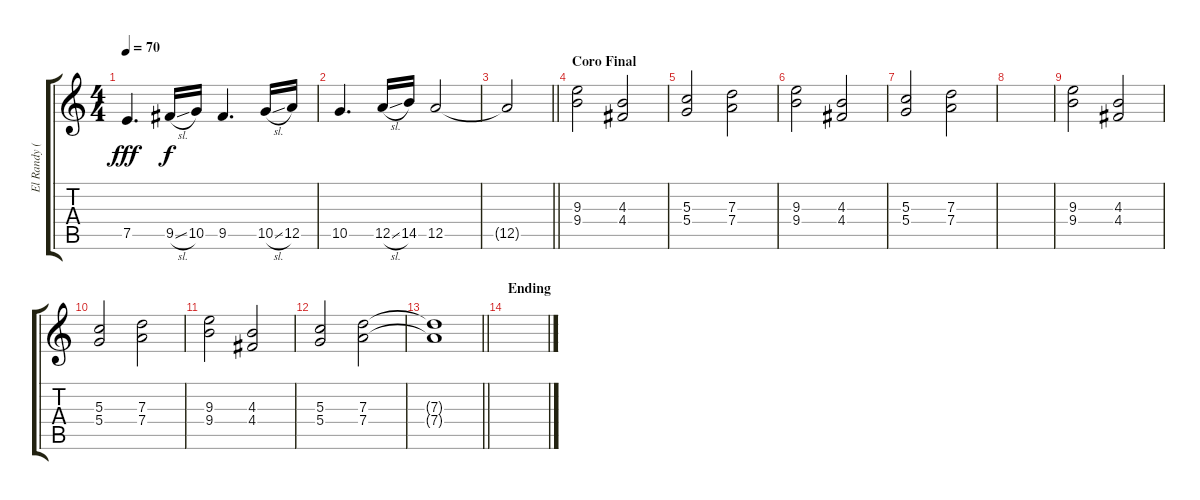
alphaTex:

\track ("El Randy (otra vez)" "El Randy (") {instrument overdrivenguitar}
\staff {score tabs}
\tuning (E4 B3 G3 D3 A2 E2) {hide}
\ts (4 4)
\tempo 70
\clef g2
\ks c
7.5.4{d dy fff} 9.5{sl}.16{dy f} 10.5.16 9.5.4{d} 10.5{sl}.16 12.5.16 |
10.5.4{d} 12.5{sl}.16 14.5.16 12.5.2 |
\barLineRight lightlight
12.5{t}.2 |
\section ("" "Coro Final")
(9.3 9.4).2 (4.3 4.4).2 |
(5.3 5.4).2 (7.3 7.4).2 |
(9.3 9.4).2 (4.3 4.4).2 |
(5.3 5.4).2 (7.3 7.4).2 |
|
(9.3 9.4).2 (4.3 4.4).2 |
(5.3 5.4).2 (7.3 7.4).2 |
(9.3 9.4).2 (4.3 4.4).2 |
(5.3 5.4).2 (7.3 7.4).2 |
\barLineRight lightlight
(7.3{t} 7.4{t}).1 |
\section ("" "Ending")
